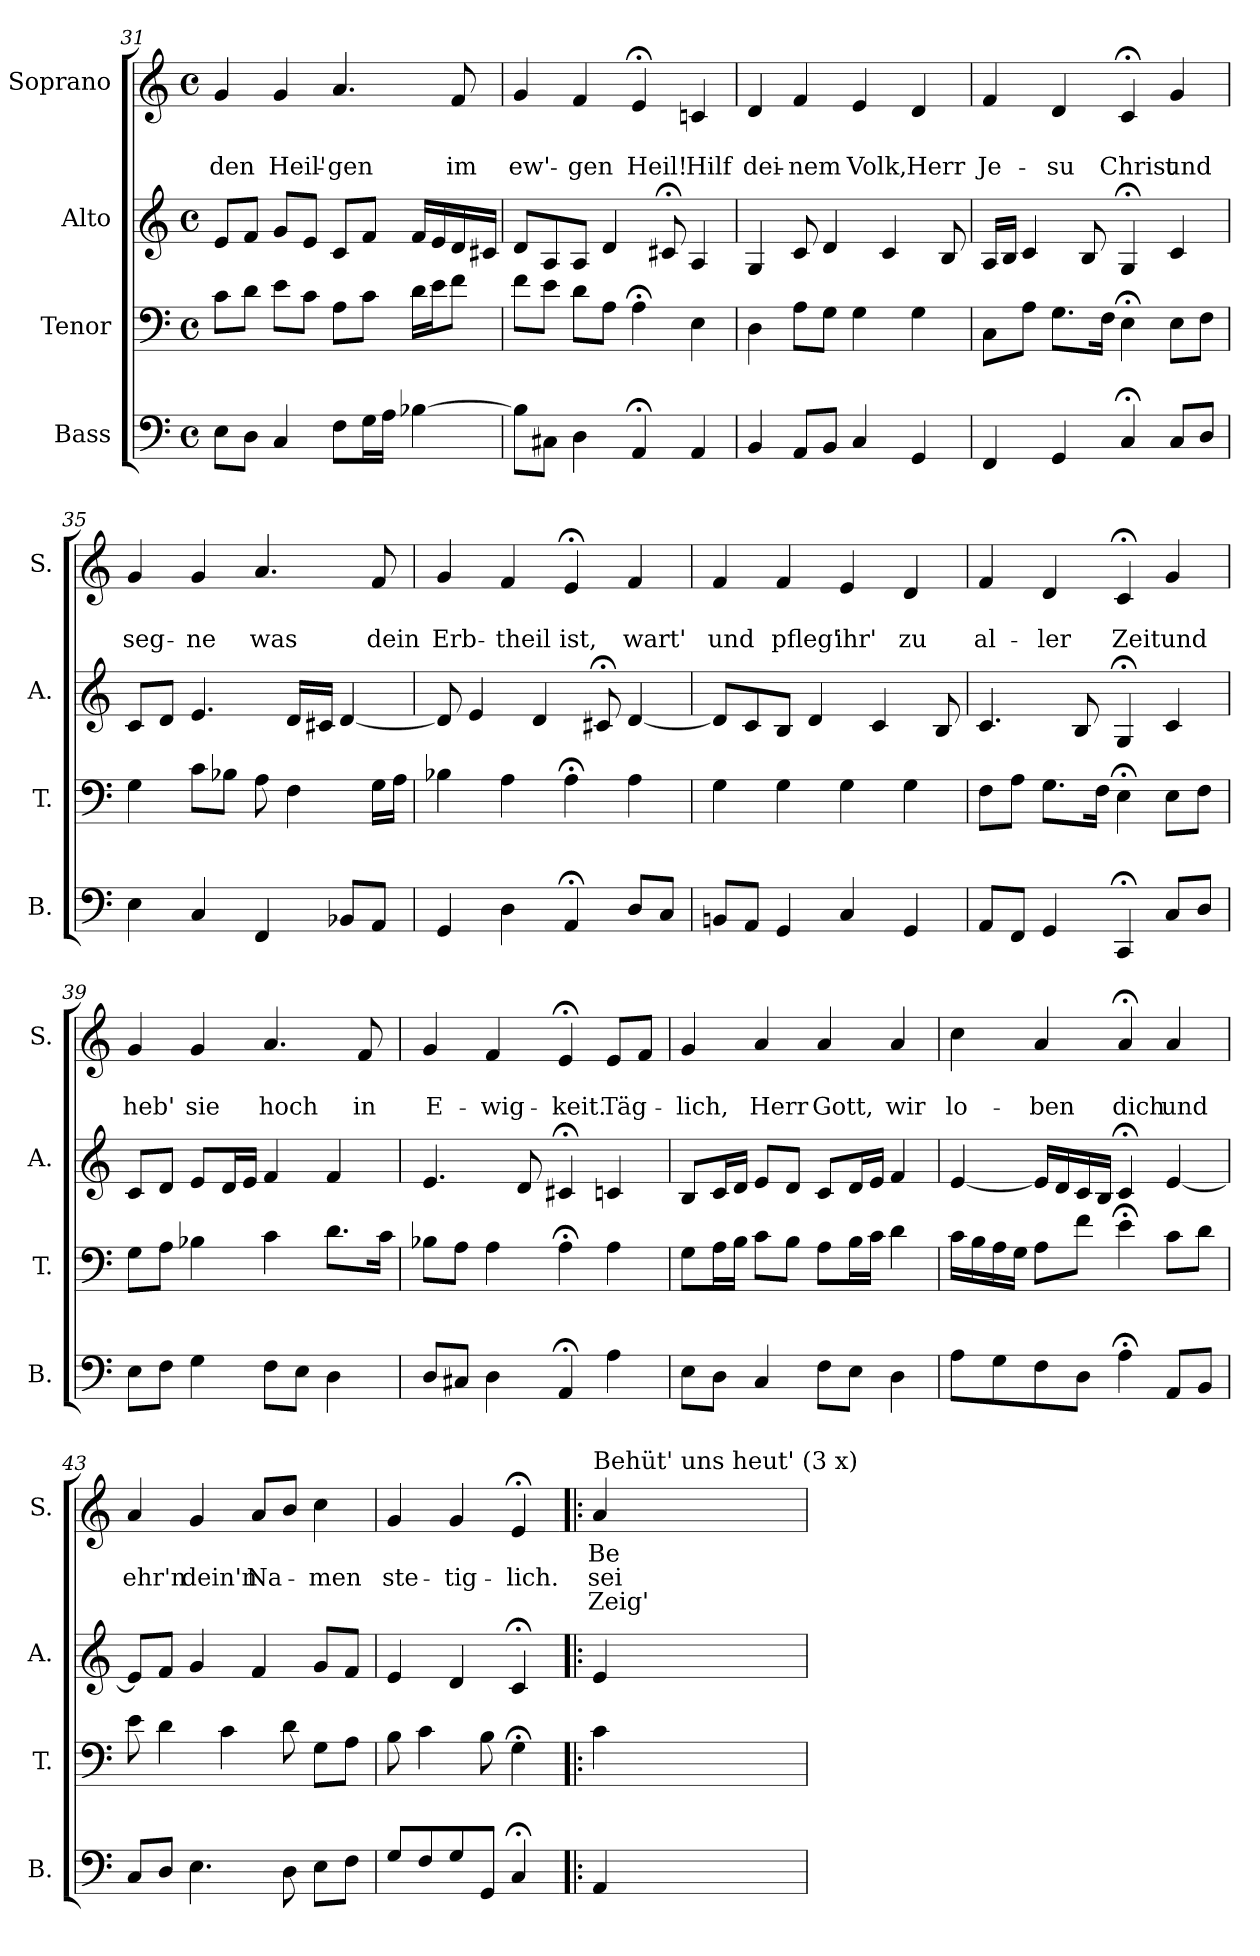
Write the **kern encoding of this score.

**kern	**kern	**kern	**kern	**text	**text	**text
*part4	*part3	*part2	*part1	*part1	*part1	*part1
*staff4	*staff3	*staff2	*staff1	*staff1	*staff1	*staff1
*I"Bass	*I"Tenor	*I"Alto	*I"Soprano	*	*	*
*I'B.	*I'T.	*I'A.	*I'S.	*	*	*
*clefF4	*clefF4	*clefG2	*clefG2	*	*	*
*k[]	*k[]	*k[]	*k[]	*	*	*
*M4/4	*M4/4	*M4/4	*M4/4	*	*	*
*met(c)	*met(c)	*met(c)	*met(c)	*	*	*
=31	=31	=31	=31	=31	=31	=31
!	!	!	!	!	!LO:LY:b	!
8E\L	8c\L	8e/L	4g/	.	den	.
8D\J	8d\J	8f/J	.	.	.	.
!	!	!	!	!	!LO:LY:b	!
4C/	8e\L	8g/L	4g/	.	Heil'-	.
.	8c\J	8e/J	.	.	.	.
!	!	!	!	!	!LO:LY:b	!
8F\L	8A\L	8c/L	4.a/	.	-gen	.
16G\L	8c\J	8f/J	.	.	.	.
16A\JJ	.	.	.	.	.	.
[4B-X\	16d\LL	16f/LL	.	.	.	.
.	16e\J	16e/	.	.	.	.
!	!	!	!	!	!LO:LY:b	!
.	8f\J	16d/	8f/	.	im	.
.	.	16c#X/JJ	.	.	.	.
!!LO:LB:g=z
=32	=32	=32	=32	=32	=32	=32
!	!	!	!	!	!LO:LY:b	!
8B-\L]	8f\L	8d/L	4g/	.	ew'-	.
8C#X\J	8e\J	8A/	.	.	.	.
!	!	!	!	!	!LO:LY:b	!
4D\	8d\L	8A/J	4f/	.	-gen	.
.	8A\J	4d/	.	.	.	.
!	!	!	!	!	!LO:LY:b	!
4AA;</	4A;<\	.	4e;</	.	Heil!	.
.	.	8c#X;</	.	.	.	.
!	!	!	!	!	!LO:LY:b	!
4AA/	4E\	4A/	4cn/	.	Hilf	.
=33	=33	=33	=33	=33	=33	=33
!	!	!	!	!	!LO:LY:b	!
4BB/	4D\	4G/	4d/	.	dei-	.
!	!	!	!	!	!LO:LY:b	!
8AA/L	8A\L	8c/	4f/	.	-nem	.
8BB/J	8G\J	4d/	.	.	.	.
!	!	!	!	!	!LO:LY:b	!
4C/	4G\	.	4e/	.	Volk,	.
.	.	4c/	.	.	.	.
!	!	!	!	!	!LO:LY:b	!
4GG/	4G\	.	4d/	.	Herr	.
.	.	8B/	.	.	.	.
=34	=34	=34	=34	=34	=34	=34
!	!	!	!	!	!LO:LY:b	!
4FF/	8C\L	16A/LL	4f/	.	Je-	.
.	.	16B/JJ	.	.	.	.
.	8A\J	4c/	.	.	.	.
!	!	!	!	!	!LO:LY:b	!
4GG/	8.G\L	.	4d/	.	-su	.
.	.	8B/	.	.	.	.
.	16F\Jk	.	.	.	.	.
!	!	!	!	!	!LO:LY:b	!
4C;</	4E;<\	4G;</	4c;</	.	Christ	.
!	!	!	!	!	!LO:LY:b	!
8C/L	8E\L	4c/	4g/	.	und	.
8D/J	8F\J	.	.	.	.	.
=35	=35	=35	=35	=35	=35	=35
!	!	!	!	!	!LO:LY:b	!
4E\	4G\	8c/L	4g/	.	seg-	.
.	.	8d/J	.	.	.	.
!	!	!	!	!	!LO:LY:b	!
4C/	8c\L	4.e/	4g/	.	-ne	.
.	8B-X\J	.	.	.	.	.
!	!	!	!	!	!LO:LY:b	!
4FF/	8A\	.	4.a/	.	was	.
.	4F\	16d/LL	.	.	.	.
.	.	16c#X/JJ	.	.	.	.
8BB-X/L	.	[4d/	.	.	.	.
!	!	!	!	!	!LO:LY:b	!
8AA/J	16G\LL	.	8f/	.	dein	.
.	16A\JJ	.	.	.	.	.
!!LO:LB:g=z
=36	=36	=36	=36	=36	=36	=36
!	!	!	!	!	!LO:LY:b	!
4GG/	4B-X\	8d/]	4g/	.	Erb-	.
.	.	4e/	.	.	.	.
!	!	!	!	!	!LO:LY:b	!
4D\	4A\	.	4f/	.	-theil	.
.	.	4d/	.	.	.	.
!	!	!	!	!	!LO:LY:b	!
4AA;</	4A;<\	.	4e;</	.	ist,	.
.	.	8c#X;</	.	.	.	.
!	!	!	!	!	!LO:LY:b	!
8D/L	4A\	[4d/	4f/	.	wart'	.
8C/J	.	.	.	.	.	.
!!LO:PB:g=z
=37	=37	=37	=37	=37	=37	=37
!	!	!	!	!	!LO:LY:b	!
8BBn/L	4G\	8d/L]	4f/	.	und	.
8AA/J	.	8c/	.	.	.	.
!	!	!	!	!	!LO:LY:b	!
4GG/	4G\	8B/J	4f/	.	pfleg'	.
.	.	4d/	.	.	.	.
!	!	!	!	!	!LO:LY:b	!
4C/	4G\	.	4e/	.	ihr'	.
.	.	4c/	.	.	.	.
!	!	!	!	!	!LO:LY:b	!
4GG/	4G\	.	4d/	.	zu	.
.	.	8B/	.	.	.	.
=38	=38	=38	=38	=38	=38	=38
!	!	!	!	!	!LO:LY:b	!
8AA/L	8F\L	4.c/	4f/	.	al-	.
8FF/J	8A\J	.	.	.	.	.
!	!	!	!	!	!LO:LY:b	!
4GG/	8.G\L	.	4d/	.	-ler	.
.	.	8B/	.	.	.	.
.	16F\Jk	.	.	.	.	.
!	!	!	!	!	!LO:LY:b	!
4CC;</	4E;<\	4G;</	4c;</	.	Zeit	.
!	!	!	!	!	!LO:LY:b	!
8C/L	8E\L	4c/	4g/	.	und	.
8D/J	8F\J	.	.	.	.	.
=39	=39	=39	=39	=39	=39	=39
!	!	!	!	!	!LO:LY:b	!
8E\L	8G\L	8c/L	4g/	.	heb'	.
8F\J	8A\J	8d/J	.	.	.	.
!	!	!	!	!	!LO:LY:b	!
4G\	4B-X\	8e/L	4g/	.	sie	.
.	.	16d/L	.	.	.	.
.	.	16e/JJ	.	.	.	.
!	!	!	!	!	!LO:LY:b	!
8F\L	4c\	4f/	4.a/	.	hoch	.
8E\J	.	.	.	.	.	.
4D\	8.d\L	4f/	.	.	.	.
!	!	!	!	!	!LO:LY:b	!
.	.	.	8f/	.	in	.
.	16c\Jk	.	.	.	.	.
=40	=40	=40	=40	=40	=40	=40
!	!	!	!	!	!LO:LY:b	!
8D/L	8B-X\L	4.e/	4g/	.	E-	.
8C#X/J	8A\J	.	.	.	.	.
!	!	!	!	!	!LO:LY:b	!
4D\	4A\	.	4f/	.	-wig-	.
.	.	8d/	.	.	.	.
!	!	!	!	!	!LO:LY:b	!
4AA;</	4A;<\	4c#X;</	4e;</	.	-keit.	.
!	!	!	!	!	!LO:LY:b	!
4A\	4A\	4cn/	8e/L	.	Täg-	.
.	.	.	8f/J	.	.	.
!!LO:LB:g=z
=41	=41	=41	=41	=41	=41	=41
!	!	!	!	!	!LO:LY:b	!
8E\L	8G\L	8B/L	4g/	.	-lich,	.
8D\J	16A\L	16c/L	.	.	.	.
.	16B\JJ	16d/JJ	.	.	.	.
!	!	!	!	!	!LO:LY:b	!
4C/	8c\L	8e/L	4a/	.	Herr	.
.	8B\J	8d/J	.	.	.	.
!	!	!	!	!	!LO:LY:b	!
8F\L	8A\L	8c/L	4a/	.	Gott,	.
8E\J	16B\L	16d/L	.	.	.	.
.	16c\JJ	16e/JJ	.	.	.	.
!	!	!	!	!	!LO:LY:b	!
4D\	4d\	4f/	4a/	.	wir	.
=42	=42	=42	=42	=42	=42	=42
!	!	!	!	!	!LO:LY:b	!
8A\L	16c\LL	[4e/	4cc\	.	lo-	.
.	16B\	.	.	.	.	.
8G\	16A\	.	.	.	.	.
.	16G\JJ	.	.	.	.	.
!	!	!	!	!	!LO:LY:b	!
8F\	8A\L	16e/LL]	4a/	.	-ben	.
.	.	16d/	.	.	.	.
8D\J	8f\J	16c/	.	.	.	.
.	.	16B/JJ	.	.	.	.
!	!	!	!	!	!LO:LY:b	!
4A;<\	4e;<\	4c;</	4a;</	.	dich	.
!	!	!	!	!	!LO:LY:b	!
8AA/L	8c\L	[4e/	4a/	.	und	.
8BB/J	8d\J	.	.	.	.	.
=43	=43	=43	=43	=43	=43	=43
!	!	!	!	!	!LO:LY:b	!
8C/L	8e\	8e/L]	4a/	.	ehr'n	.
8D/J	4d\	8f/J	.	.	.	.
!	!	!	!	!	!LO:LY:b	!
4.E\	.	4g/	4g/	.	dein'n	.
.	4c\	.	.	.	.	.
!	!	!	!	!	!LO:LY:b	!
.	.	4f/	8a/L	.	Na-	.
8D\	8d\	.	8b/J	.	.	.
!	!	!	!	!	!LO:LY:b	!
8E\L	8G\L	8g/L	4cc\	.	-men	.
8F\J	8A\J	8f/J	.	.	.	.
=44	=44	=44	=44	=44	=44	=44
!	!	!	!	!	!LO:LY:b	!
8G/L	8B\	4e/	4g/	.	ste-	.
8F/	4c\	.	.	.	.	.
!	!	!	!	!	!LO:LY:b	!
8G/	.	4d/	4g/	.	-tig-	.
8GG/J	8B\	.	.	.	.	.
!	!	!	!	!	!LO:LY:b	!
4C;</	4G;<\	4c;</	4e;</	.	-lich.	.
!!LO:PB:g=z
=45!|:	=45!|:	=45!|:	=45!|:	=45!|:	=45!|:	=45!|:
!	!	!	!LO:TX:a:t=Behüt' uns heut' (3 x)	!	!	!
!	!	!	!	!LO:LY:b	!LO:LY:b	!LO:LY:b
4AA/	4c\	4e/	4a/	Be-	sei	Zeig'
=	=	=	=	=	=	=
*-	*-	*-	*-	*-	*-	*-
